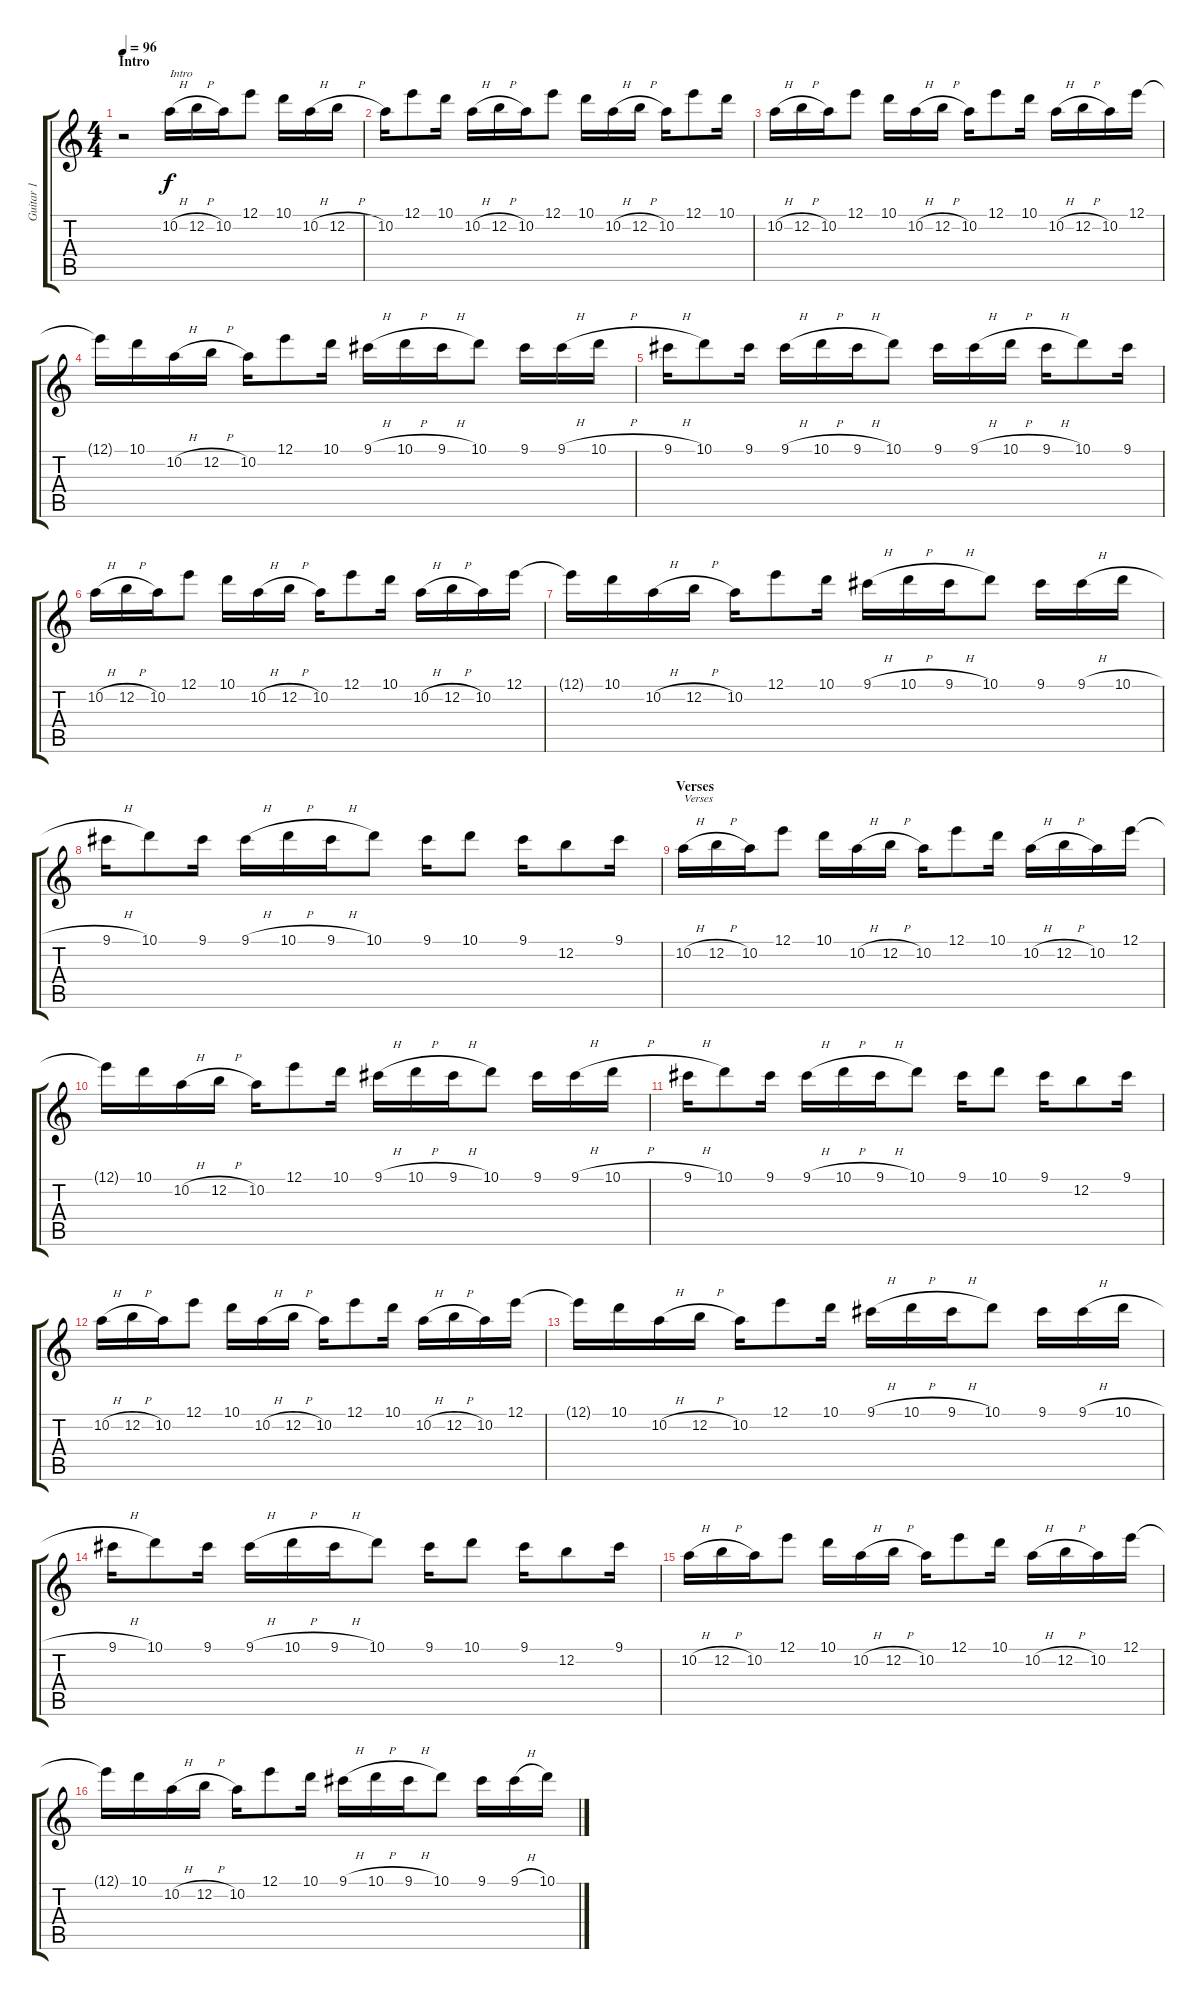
\track ("Guitar 1" "Guitar 1") {instrument overdrivenguitar}
\staff {score tabs}
\tuning (E4 B3 G3 D3 A2 E2) {hide}
\ts (4 4)
\section ("" "Intro")
\tempo 96
\clef g2
\ks c
r.2{dy f instrument overdrivenguitar} 10.2{h}.16{txt "Intro"} 12.2{h}.16 10.2.16 12.1.8 10.1.16 10.2{h}.16 12.2{h}.16 |
10.2.16 12.1.8 10.1.16 10.2{h}.16 12.2{h}.16 10.2.16 12.1.8 10.1.16 10.2{h}.16 12.2{h}.16 10.2.16 12.1.8 10.1.16 |
10.2{h}.16 12.2{h}.16 10.2.16 12.1.8 10.1.16 10.2{h}.16 12.2{h}.16 10.2.16 12.1.8 10.1.16 10.2{h}.16 12.2{h}.16 10.2.16 12.1.16 |
12.1{t}.16 10.1.16 10.2{h}.16 12.2{h}.16 10.2.16 12.1.8 10.1.16 9.1{h}.16 10.1{h}.16 9.1{h}.16 10.1.8 9.1.16 9.1{h}.16 10.1{h}.16 |
9.1{h}.16 10.1.8 9.1.16 9.1{h}.16 10.1{h}.16 9.1{h}.16 10.1.8 9.1.16 9.1{h}.16 10.1{h}.16 9.1{h}.16 10.1.8 9.1.16 |
10.2{h}.16 12.2{h}.16 10.2.16 12.1.8 10.1.16 10.2{h}.16 12.2{h}.16 10.2.16 12.1.8 10.1.16 10.2{h}.16 12.2{h}.16 10.2.16 12.1.16 |
12.1{t}.16 10.1.16 10.2{h}.16 12.2{h}.16 10.2.16 12.1.8 10.1.16 9.1{h}.16 10.1{h}.16 9.1{h}.16 10.1.8 9.1.16 9.1{h}.16 10.1{h}.16 |
9.1{h}.16 10.1.8 9.1.16 9.1{h}.16 10.1{h}.16 9.1{h}.16 10.1.8 9.1.16 10.1.8 9.1.16 12.2.8 9.1.16 |
\section ("" "Verses")
10.2{h}.16{txt "Verses"} 12.2{h}.16 10.2.16 12.1.8 10.1.16 10.2{h}.16 12.2{h}.16 10.2.16 12.1.8 10.1.16 10.2{h}.16 12.2{h}.16 10.2.16 12.1.16 |
12.1{t}.16 10.1.16 10.2{h}.16 12.2{h}.16 10.2.16 12.1.8 10.1.16 9.1{h}.16 10.1{h}.16 9.1{h}.16 10.1.8 9.1.16 9.1{h}.16 10.1{h}.16 |
9.1{h}.16 10.1.8 9.1.16 9.1{h}.16 10.1{h}.16 9.1{h}.16 10.1.8 9.1.16 10.1.8 9.1.16 12.2.8 9.1.16 |
10.2{h}.16 12.2{h}.16 10.2.16 12.1.8 10.1.16 10.2{h}.16 12.2{h}.16 10.2.16 12.1.8 10.1.16 10.2{h}.16 12.2{h}.16 10.2.16 12.1.16 |
12.1{t}.16 10.1.16 10.2{h}.16 12.2{h}.16 10.2.16 12.1.8 10.1.16 9.1{h}.16 10.1{h}.16 9.1{h}.16 10.1.8 9.1.16 9.1{h}.16 10.1{h}.16 |
9.1{h}.16 10.1.8 9.1.16 9.1{h}.16 10.1{h}.16 9.1{h}.16 10.1.8 9.1.16 10.1.8 9.1.16 12.2.8 9.1.16 |
10.2{h}.16 12.2{h}.16 10.2.16 12.1.8 10.1.16 10.2{h}.16 12.2{h}.16 10.2.16 12.1.8 10.1.16 10.2{h}.16 12.2{h}.16 10.2.16 12.1.16 |
12.1{t}.16 10.1.16 10.2{h}.16 12.2{h}.16 10.2.16 12.1.8 10.1.16 9.1{h}.16 10.1{h}.16 9.1{h}.16 10.1.8 9.1.16 9.1{h}.16 10.1{h}.16
